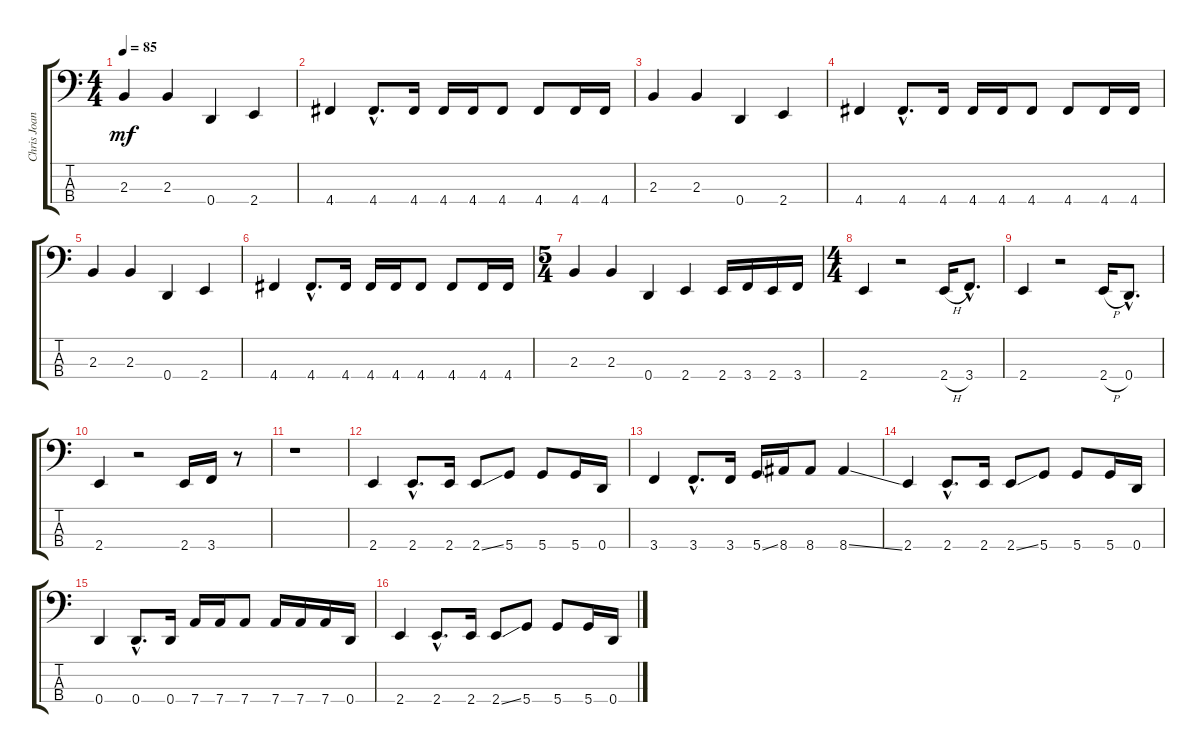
\track ("Chris Joannou (basse)" "Chris Joan") {instrument electricbasspick}
\staff {score tabs}
\tuning (G2 D2 A1 D1) {hide}
\ts (4 4)
\tempo 85
\clef f4
\ks c
2.3.4{dy mf} 2.3.4 0.4.4 2.4.4 |
4.4.4 4.4{hac}.8{d} 4.4.16 4.4.16 4.4.16 4.4.8 4.4.8 4.4.16 4.4.16 |
2.3.4 2.3.4 0.4.4 2.4.4 |
4.4.4 4.4{hac}.8{d} 4.4.16 4.4.16 4.4.16 4.4.8 4.4.8 4.4.16 4.4.16 |
2.3.4 2.3.4 0.4.4 2.4.4 |
4.4.4 4.4{hac}.8{d} 4.4.16 4.4.16 4.4.16 4.4.8 4.4.8 4.4.16 4.4.16 |
\ts (5 4)
2.3.4 2.3.4 0.4.4 2.4.4 2.4.16 3.4.16 2.4.16 3.4.16 |
\ts (4 4)
2.4.4 r.2 2.4{h}.16 3.4{hac}.8{d} |
2.4.4 r.2 2.4{h}.16 0.4{hac}.8{d} |
2.4.4 r.2 2.4.16 3.4.16 r.8 |
r.1 |
2.4.4 2.4{hac}.8{d} 2.4.16 2.4{ss}.8 5.4.8 5.4.8 5.4.16 0.4.16 |
3.4.4 3.4{hac}.8{d} 3.4.16 5.4{ss}.16 8.4.16 8.4.8 8.4{ss}.4 |
2.4.4 2.4{hac}.8{d} 2.4.16 2.4{ss}.8 5.4.8 5.4.8 5.4.16 0.4.16 |
0.4.4 0.4{hac}.8{d} 0.4.16 7.4.16 7.4.16 7.4.8 7.4.16 7.4.16 7.4.16 0.4.16 |
2.4.4 2.4{hac}.8{d} 2.4.16 2.4{ss}.8 5.4.8 5.4.8 5.4.16 0.4.16
